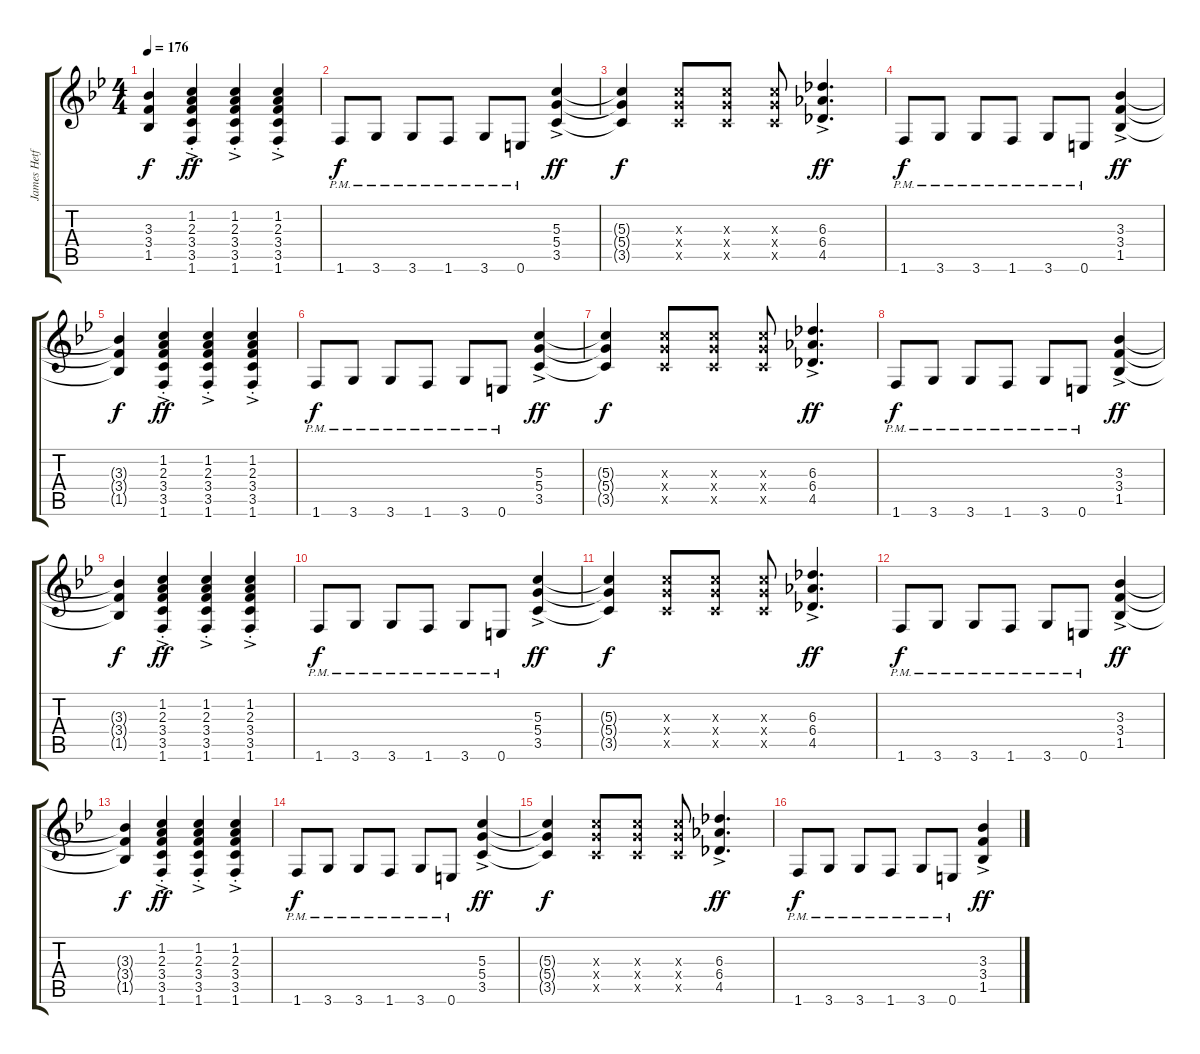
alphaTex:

\track ("James Hetfield" "James Hetf") {instrument distortionguitar}
\staff {score tabs}
\tuning (E4 B3 G3 D3 A2 E2) {hide}
\ts (4 4)
\tempo 176
\clef g2
\ks bb
(3.3{t} 3.4{t} 1.5{t}).4{dy f} (1.2{ac st} 2.3{ac st} 3.4{ac st} 3.5{ac st} 1.6{ac st}).4{dy ff} (1.2{ac st} 2.3{ac st} 3.4{ac st} 3.5{ac st} 1.6{ac st}).4 (1.2{ac st} 2.3{ac st} 3.4{ac st} 3.5{ac st} 1.6{ac st}).4 |
1.6{pm}.8{dy f} 3.6{pm}.8 3.6{pm}.8 1.6{pm}.8 3.6{pm}.8 0.6{pm}.8 (5.3{ac} 5.4{ac} 3.5{ac}).4{dy ff} |
(5.3{t} 5.4{t} 3.5{t}).4{dy f} (5.3{x} 5.4{x} 3.5{x}).8 (5.3{x} 5.4{x} 3.5{x}).8 (5.3{x} 5.4{x} 3.5{x}).8 (6.3{ac} 6.4{ac} 4.5{ac}).4{d dy ff} |
1.6{pm}.8{dy f} 3.6{pm}.8 3.6{pm}.8 1.6{pm}.8 3.6{pm}.8 0.6{pm}.8 (3.3{ac} 3.4{ac} 1.5{ac}).4{dy ff} |
(3.3{t} 3.4{t} 1.5{t}).4{dy f} (1.2{ac st} 2.3{ac st} 3.4{ac st} 3.5{ac st} 1.6{ac st}).4{dy ff} (1.2{ac st} 2.3{ac st} 3.4{ac st} 3.5{ac st} 1.6{ac st}).4 (1.2{ac st} 2.3{ac st} 3.4{ac st} 3.5{ac st} 1.6{ac st}).4 |
1.6{pm}.8{dy f} 3.6{pm}.8 3.6{pm}.8 1.6{pm}.8 3.6{pm}.8 0.6{pm}.8 (5.3{ac} 5.4{ac} 3.5{ac}).4{dy ff} |
(5.3{t} 5.4{t} 3.5{t}).4{dy f} (5.3{x} 5.4{x} 3.5{x}).8 (5.3{x} 5.4{x} 3.5{x}).8 (5.3{x} 5.4{x} 3.5{x}).8 (6.3{ac} 6.4{ac} 4.5{ac}).4{d dy ff} |
1.6{pm}.8{dy f} 3.6{pm}.8 3.6{pm}.8 1.6{pm}.8 3.6{pm}.8 0.6{pm}.8 (3.3{ac} 3.4{ac} 1.5{ac}).4{dy ff} |
(3.3{t} 3.4{t} 1.5{t}).4{dy f} (1.2{ac st} 2.3{ac st} 3.4{ac st} 3.5{ac st} 1.6{ac st}).4{dy ff} (1.2{ac st} 2.3{ac st} 3.4{ac st} 3.5{ac st} 1.6{ac st}).4 (1.2{ac st} 2.3{ac st} 3.4{ac st} 3.5{ac st} 1.6{ac st}).4 |
1.6{pm}.8{dy f} 3.6{pm}.8 3.6{pm}.8 1.6{pm}.8 3.6{pm}.8 0.6{pm}.8 (5.3{ac} 5.4{ac} 3.5{ac}).4{dy ff} |
(5.3{t} 5.4{t} 3.5{t}).4{dy f} (5.3{x} 5.4{x} 3.5{x}).8 (5.3{x} 5.4{x} 3.5{x}).8 (5.3{x} 5.4{x} 3.5{x}).8 (6.3{ac} 6.4{ac} 4.5{ac}).4{d dy ff} |
1.6{pm}.8{dy f} 3.6{pm}.8 3.6{pm}.8 1.6{pm}.8 3.6{pm}.8 0.6{pm}.8 (3.3{ac} 3.4{ac} 1.5{ac}).4{dy ff} |
(3.3{t} 3.4{t} 1.5{t}).4{dy f} (1.2{ac st} 2.3{ac st} 3.4{ac st} 3.5{ac st} 1.6{ac st}).4{dy ff} (1.2{ac st} 2.3{ac st} 3.4{ac st} 3.5{ac st} 1.6{ac st}).4 (1.2{ac st} 2.3{ac st} 3.4{ac st} 3.5{ac st} 1.6{ac st}).4 |
1.6{pm}.8{dy f} 3.6{pm}.8 3.6{pm}.8 1.6{pm}.8 3.6{pm}.8 0.6{pm}.8 (5.3{ac} 5.4{ac} 3.5{ac}).4{dy ff} |
(5.3{t} 5.4{t} 3.5{t}).4{dy f} (5.3{x} 5.4{x} 3.5{x}).8 (5.3{x} 5.4{x} 3.5{x}).8 (5.3{x} 5.4{x} 3.5{x}).8 (6.3{ac} 6.4{ac} 4.5{ac}).4{d dy ff} |
1.6{pm}.8{dy f} 3.6{pm}.8 3.6{pm}.8 1.6{pm}.8 3.6{pm}.8 0.6{pm}.8 (3.3{ac} 3.4{ac} 1.5{ac}).4{dy ff}
